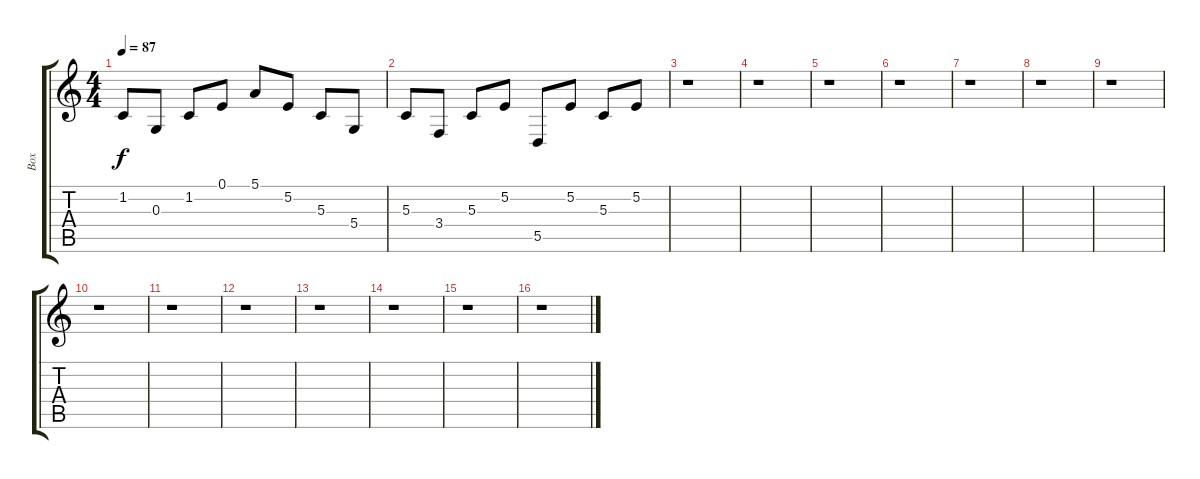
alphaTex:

\track ("Box" "Box") {instrument musicbox}
\staff {score tabs}
\tuning (E4 B3 G3 D3 A2 E2) {hide}
\ts (4 4)
\tempo 87
\clef g2
\ks c
1.2.8{dy f} 0.3.8 1.2.8 0.1.8 5.1.8 5.2.8 5.3.8 5.4.8 |
5.3.8 3.4.8 5.3.8 5.2.8 5.5.8 5.2.8 5.3.8 5.2.8 |
r.1 |
r.1 |
r.1 |
r.1 |
r.1 |
r.1 |
r.1 |
r.1 |
r.1 |
r.1 |
r.1 |
r.1 |
r.1 |
r.1
